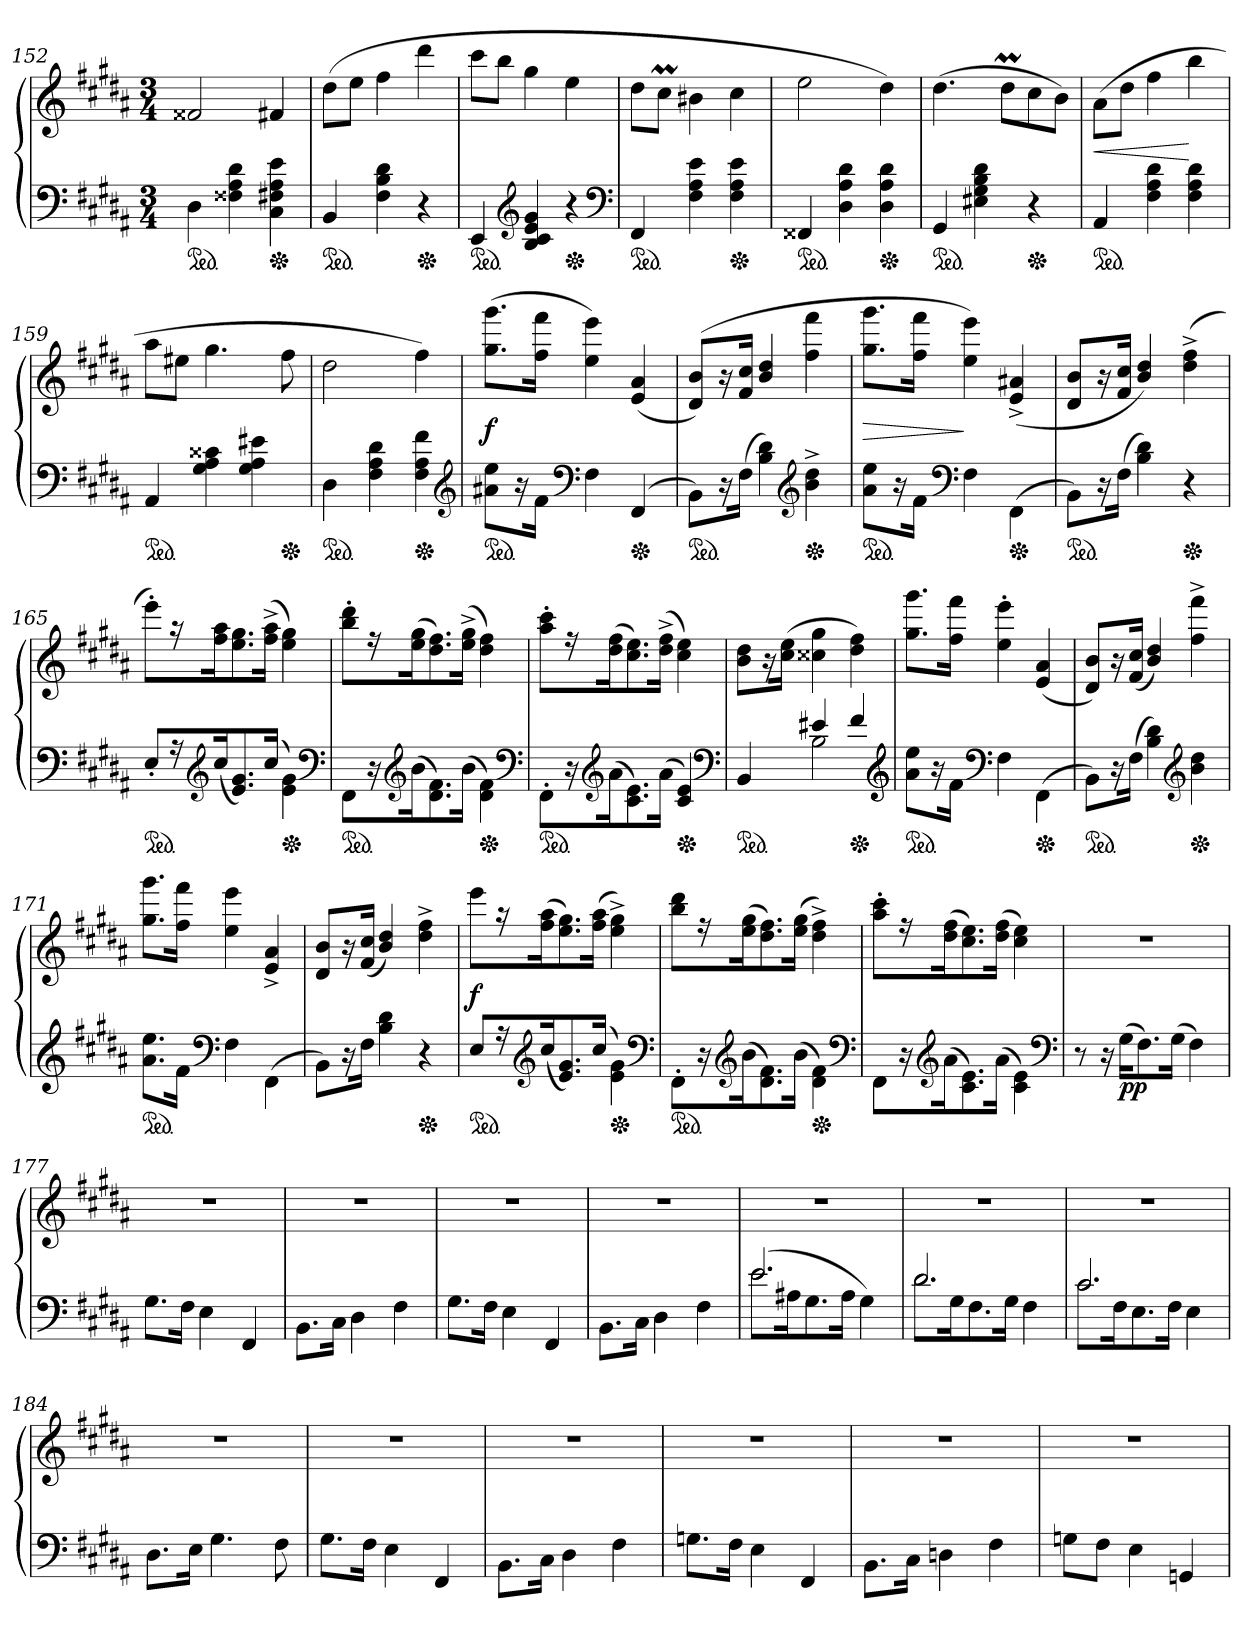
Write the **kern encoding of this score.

**kern	**kern	**dynam
*part1	*part1	*part1
*staff2	*staff1	*staff1/2
*clefF4	*clefG2	*
*k[f#c#g#d#a#]	*k[f#c#g#d#a#]	*
*M3/4	*M3/4	*
*ped	*	*
=152	=152	=152
4D#	2f##X	.
4F##X 4A# 4d#	.	.
*Xped	*	*
4C# 4F#X 4A# 4e	4f#X	.
=153	=153	=153
*ped	*	*
4BB	(8dd#L	.
.	8eeJ	.
4F# 4B 4d#	4ff#	.
*Xped	*	*
4r	4ddd#	.
=154	=154	=154
*ped	*	*
4EE	8ccc#L	.
.	8bbJ	.
*clefG2	*	*
4B 4c# 4e 4g#	4gg#	.
*Xped	*	*
4r	4ee	.
*clefF4	*	*
=155	=155	=155
*ped	*	*
4FF#	8dd#L	.
.	8cc#MJ	.
4F# 4A# 4e	4b#X	.
*Xped	*	*
4F# 4A# 4e	4cc#	.
=156	=156	=156
*ped	*	*
4FF##X	2ee	.
4D# 4A# 4d#	.	.
*Xped	*	*
4D# 4A# 4d#	4dd#)	.
=157	=157	=157
*ped	*	*
4GG#	(4.dd#	.
4E#X 4G# 4B 4d#	.	.
.	8dd#mL	.
*Xped	*	*
4r	8cc#	.
.	8bJ)	.
=158	=158	=158
*ped	*	*
4AA#	(8a#L	<
.	8dd#J	.
4F# 4A# 4d#	4ff#	.
4F# 4A# 4d#	4bb	[
=159	=159	=159
*ped	*	*
4AA#	8aa#L	.
.	8ee#XJ	.
4G# 4A# 4c##X	4.gg#	.
4G# 4A# 4e#X	.	.
*Xped	*	*
.	8ff#	.
=160	=160	=160
*ped	*	*
4D#	2dd#	.
4F# 4A# 4d#	.	.
*Xped	*	*
4F# 4A# 4f#	4ff#)	.
*clefG2	*	*
=161	=161	=161
*ped	*	*
8a#X\ 8ee\L	(8.gg# 8.ggg#L	f
16r	.	.
16f#Jk	16ff# 16fff#Jk	.
*clefF4	*	*
4F#	4ee 4eee)	.
*Xped	*	*
(<4FF#	(<4e 4a#	.
=162	=162	=162
*ped	*	*
8BBL)	(>8d#/ 8b/L)	.
16r	16r	.
(16F#Jk	16f# 16cc#Jk	.
4B 4d#)	4b/ 4dd#/	.
*clefG2	*	*
*Xped	*	*
4b^ 4dd#^	4ff# 4fff#	.
=163	=163	=163
*ped	*	*
8a#\ 8ee\L	8.gg# 8.ggg#L	>
16r	.	.
16f#Jk	16ff# 16fff#Jk	.
*clefF4	*	*
4F#	4ee 4eee)	]
*Xped	*	*
(4FF#\	(<4e^ 4a#X^	.
=164	=164	=164
*ped	*	*
8BBL)	8d#/ 8b/L	.
16r	16r	.
(16F#Jk	16f# 16cc#Jk	.
4B 4d#)	4b/ 4dd#/)	.
*Xped	*	*
4r	(4dd#^ 4ff#^	.
=165	=165	=165
*ped	*	*
8E'L	8eee'L)	.
16r	16r	.
*clefG2	*	*
(16cc#K	16ff# 16aa#K	.
8.e 8.g#)	8.ee 8.gg#	.
(16cc#Jk	(16ff#^< 16aa#^<Jk	.
*Xped	*	*
4e\ 4g#\)	4ee 4gg#)	.
*clefF4	*	*
=166	=166	=166
*ped	*	*
8FF#\L	8bb' 8ddd#'L	.
16r	16r	.
*clefG2	*	*
(16bK	(16ee 16gg#K	.
8.d# 8.f#)	8.dd# 8.ff#)	.
(16bJk	(16ee^< 16gg#^<Jk	.
*Xped	*	*
4d#\ 4f#\)	4dd# 4ff#)	.
*clefF4	*	*
=167	=167	=167
*ped	*	*
8FF#'\L	8aa#' 8ccc#'L	.
16r	16r	.
*clefG2	*	*
(16a#K	(16dd# 16ff#K	.
8.c# 8.e)	8.cc# 8.ee)	.
(16a#Jk	(16dd#^< 16ff#^<Jk	.
*Xped	*	*
4c# 4e)	4cc# 4ee)	.
*clefF4	*	*
=168	=168	=168
*^	*	*
*ped	*	*	*
4BB	4ryy	8b 8dd#L	.
.	.	16r	.
.	.	(16cc# 16eeJk	.
4e#X	2B	4cc##X 4gg#	.
*Xped	*	*	*
4f#	.	4dd# 4ff#)	.
*v	*v	*	*
*clefG2	*	*
=169	=169	=169
*ped	*	*
8a#\ 8ee\L	8.gg# 8.ggg#L	.
16r	.	.
16f#Jk	16ff# 16fff#Jk	.
*clefF4	*	*
4F#	4ee' 4eee'	.
*Xped	*	*
(4FF#\	(4e 4a#	.
=170	=170	=170
*ped	*	*
8BBL)	8d#/ 8b/L)	.
16r	16r	.
(16F#Jk	(16f# 16cc#Jk	.
4B 4d#)	4b/ 4dd#/)	.
*clefG2	*	*
*Xped	*	*
4b 4dd#	4ff#^< 4fff#^<	.
=171	=171	=171
*ped	*	*
8.a#\ 8.ee\L	8.gg# 8.ggg#L	.
16f#Jk	16ff# 16fff#Jk	.
*clefF4	*	*
4F#	4ee 4eee	.
(4FF#\	4e^ 4a#^	.
=172	=172	=172
8BBL)	8d#/ 8b/L	.
16r	16r	.
16F#Jk	(16f# 16cc#Jk	.
4B 4d#	4b/ 4dd#/)	.
*Xped	*	*
4r	4dd#^ 4ff#^	.
=173	=173	=173
*ped	*	*
8EL	8eeeL	f
16r	16r	.
*clefG2	*	*
(16cc#K	(16ff# 16aa#K	.
8.e 8.g#)	8.ee 8.gg#)	.
(16cc#Jk	(16ff# 16aa#Jk	.
*Xped	*	*
4e\ 4g#\)	4ee^< 4gg#^<)	.
*clefF4	*	*
=174	=174	=174
*ped	*	*
8FF#'\L	8bb 8ddd#L	.
16r	16r	.
*clefG2	*	*
(16bK	(16ee 16gg#K	.
8.d# 8.f#)	8.dd# 8.ff#)	.
(16bJk	(16ee 16gg#Jk	.
*Xped	*	*
4d#\ 4f#\)	4dd#^< 4ff#^<)	.
*clefF4	*	*
=175	=175	=175
8FF#\L	8aa#' 8ccc#'L	.
16r	16r	.
*clefG2	*	*
(16a#K	(16dd# 16ff#K	.
8.c# 8.e)	8.cc# 8.ee)	.
(16a#Jk	(16dd# 16ff#Jk	.
4c#\ 4e\)	4cc# 4ee)	.
*clefF4	*	*
=176	=176	=176
8r	2.r	.
16r	.	.
!	!	!LO:DY:b=2
(16G#KL	.	pp
8.F#)	.	.
(16G#Jk	.	.
4F#)	.	.
=177	=177	=177
8.G#L	2.r	.
16F#Jk	.	.
4E	.	.
4FF#	.	.
=178	=178	=178
8.BB\L	2.r	.
16C#Jk	.	.
4D#	.	.
4F#	.	.
=179	=179	=179
8.G#L	2.r	.
16F#Jk	.	.
4E	.	.
4FF#	.	.
=180	=180	=180
8.BB\L	2.r	.
16C#Jk	.	.
4D#	.	.
4F#	.	.
=181	=181	=181
*^	*	*
!	!LO:N:vis=2.	!	!
(2.e	8.e	2.r	.
.	16A#XJ	.	.
.	8.G#	.	.
.	16A#Jk	.	.
.	4G#)	.	.
=182	=182	=182	=182
!	!LO:N:vis=2.	!	!
2.d#	8.d#	2.r	.
.	16G#J	.	.
.	8.F#	.	.
.	16G#Jk	.	.
.	4F#	.	.
=183	=183	=183	=183
!	!LO:N:vis=2.	!	!
2.c#	8.c#	2.r	.
.	16F#J	.	.
.	8.E	.	.
.	16F#Jk	.	.
.	4E	.	.
*v	*v	*	*
=184	=184	=184
8.D#L	2.r	.
16EJk	.	.
4.G#	.	.
8F#	.	.
=185	=185	=185
8.G#L	2.r	.
16F#Jk	.	.
4E	.	.
4FF#	.	.
=186	=186	=186
8.BB\L	2.r	.
16C#Jk	.	.
4D#	.	.
4F#	.	.
=187	=187	=187
8.GnL	2.r	.
16F#Jk	.	.
4E	.	.
4FF#	.	.
=188	=188	=188
8.BB\L	2.r	.
16C#Jk	.	.
4Dn	.	.
4F#	.	.
=189	=189	=189
8GnL	2.r	.
8F#J	.	.
4E	.	.
4GGn	.	.
=	=	=
*-	*-	*-
